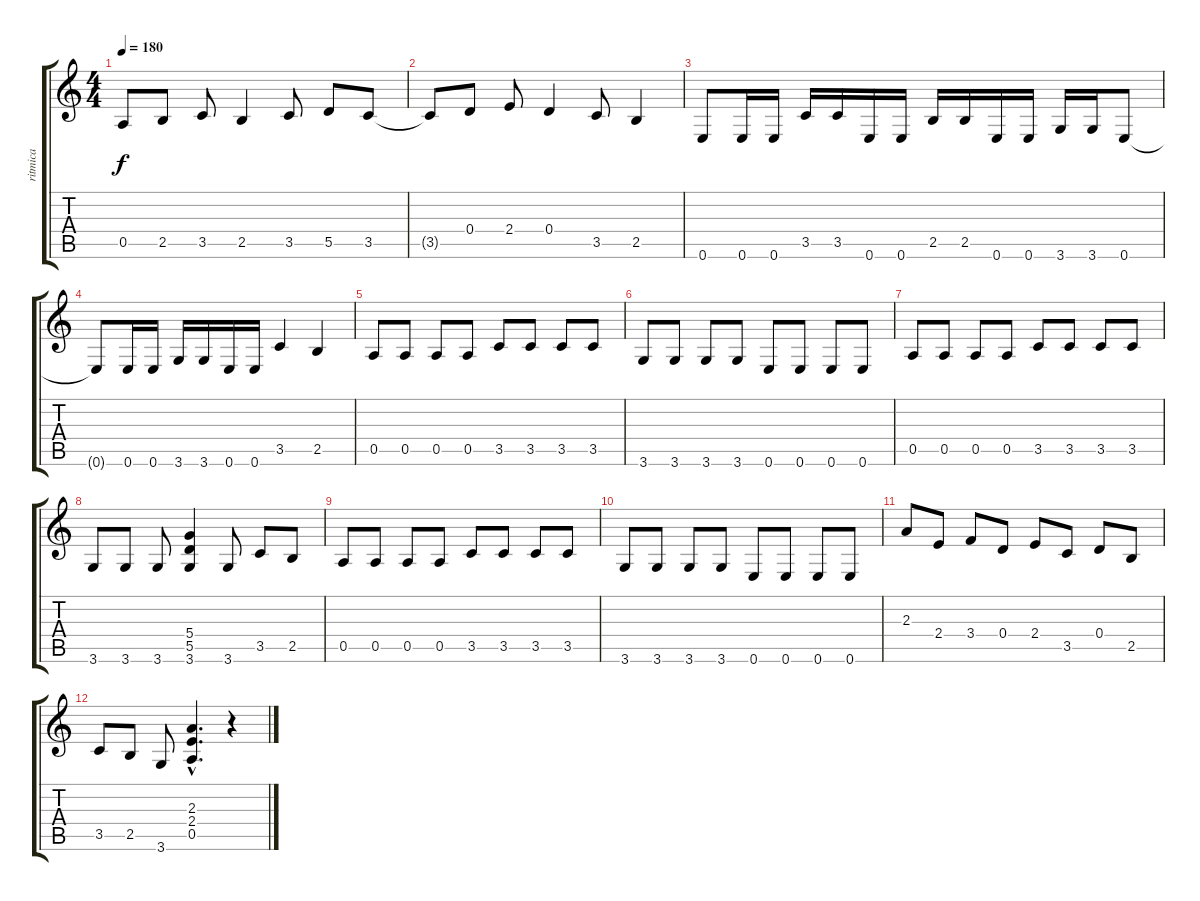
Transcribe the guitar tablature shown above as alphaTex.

\track ("ritmica" "ritmica") {instrument distortionguitar}
\staff {score tabs}
\tuning (E4 B3 G3 D3 A2 E2) {hide}
\ts (4 4)
\tempo 180
\clef g2
\ks c
0.5.8{dy f} 2.5.8 3.5.8 2.5.4 3.5.8 5.5.8 3.5.8 |
3.5{t}.8 0.4.8 2.4.8 0.4.4 3.5.8 2.5.4 |
0.6.8 0.6.16 0.6.16 3.5.16 3.5.16 0.6.16 0.6.16 2.5.16 2.5.16 0.6.16 0.6.16 3.6.16 3.6.16 0.6.8 |
0.6{t}.8 0.6.16 0.6.16 3.6.16 3.6.16 0.6.16 0.6.16 3.5.4 2.5.4 |
0.5.8 0.5.8 0.5.8 0.5.8 3.5.8 3.5.8 3.5.8 3.5.8 |
3.6.8 3.6.8 3.6.8 3.6.8 0.6.8 0.6.8 0.6.8 0.6.8 |
0.5.8 0.5.8 0.5.8 0.5.8 3.5.8 3.5.8 3.5.8 3.5.8 |
3.6.8 3.6.8 3.6.8 (5.4 5.5 3.6).4 3.6.8 3.5.8 2.5.8 |
0.5.8 0.5.8 0.5.8 0.5.8 3.5.8 3.5.8 3.5.8 3.5.8 |
3.6.8 3.6.8 3.6.8 3.6.8 0.6.8 0.6.8 0.6.8 0.6.8 |
2.3.8 2.4.8 3.4.8 0.4.8 2.4.8 3.5.8 0.4.8 2.5.8 |
3.5.8 2.5.8 3.6.8 (2.3{hac} 2.4{hac} 0.5{hac}).4{d} r.4
